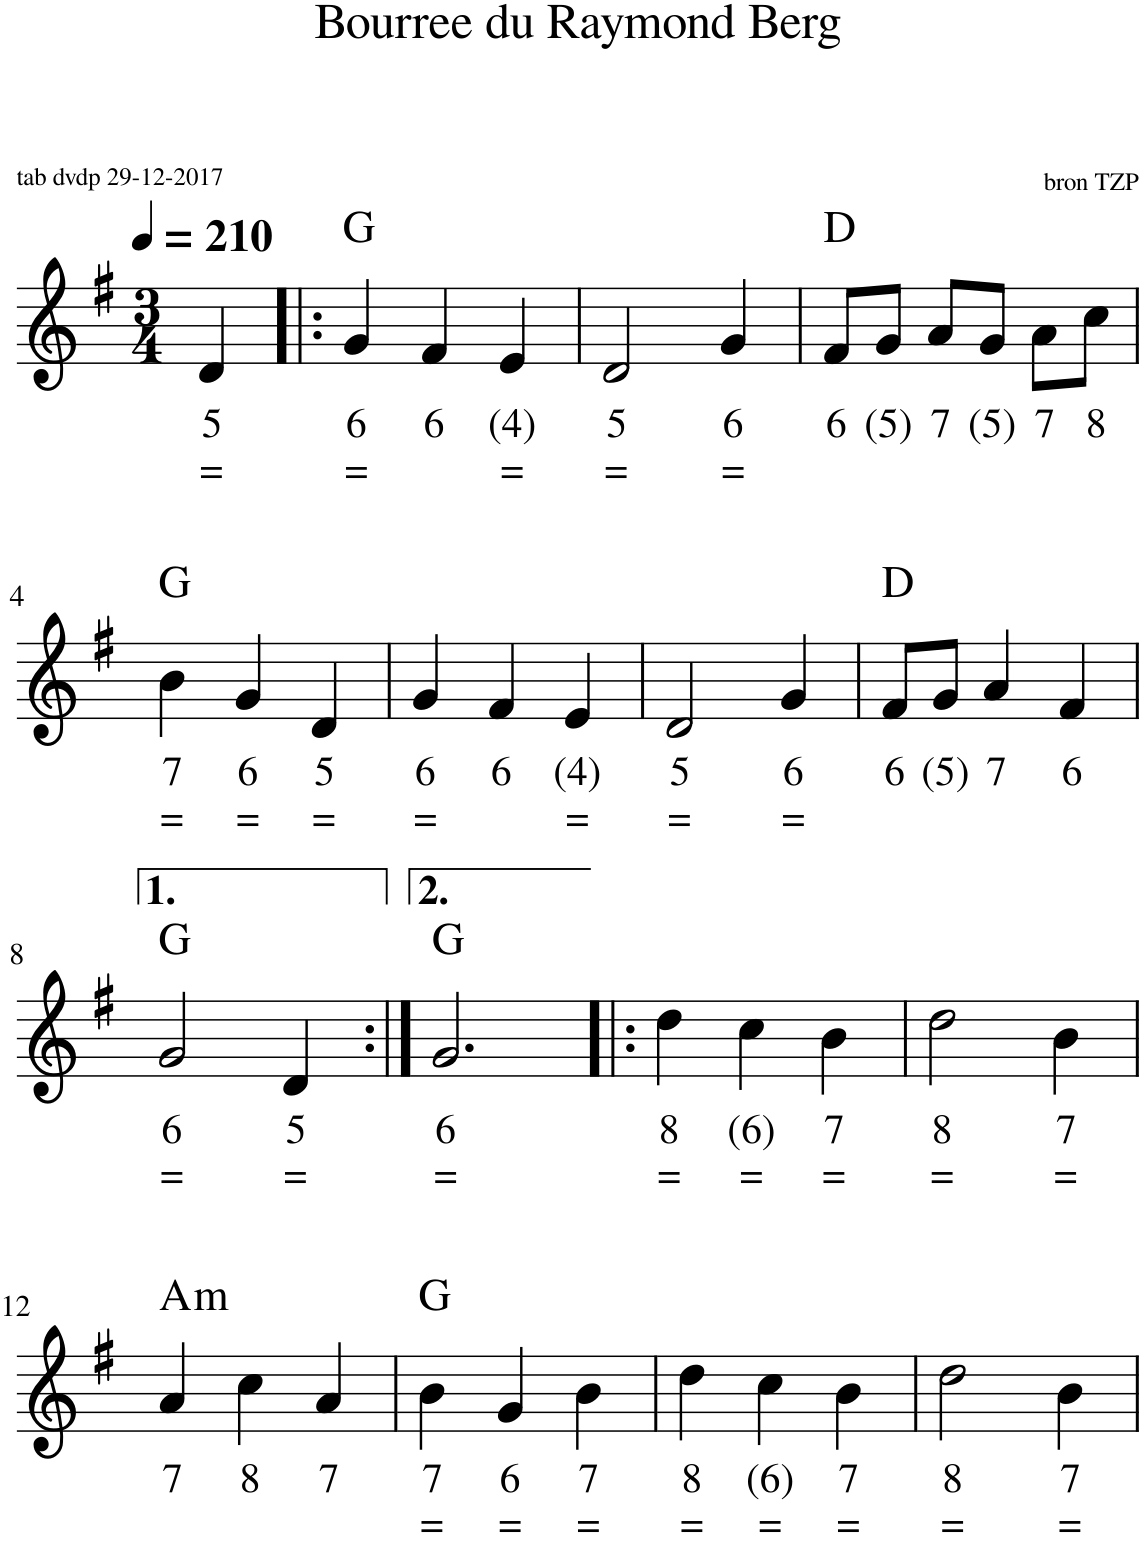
**kern	**text	**text	**harte
*part1	*part1	*part1	*part1
*staff1	*staff1	*staff1	*
*I"Accordeon	*	*	*
*I'Acc	*	*	*
*clefG2	*	*	*
*k[f#]	*	*	*
*M3/4	*	*	*
*MM210	*	*	*
=	=	=	=
!	!LO:LY:b	!LO:LY:b	!
4d/	5	=	.
=1!|:	=1!|:	=1!|:	=1!|:
!	!LO:LY:b	!LO:LY:b	!
4g/	6	=	G:maj
!	!LO:LY:b	!	!
4f#/	6	.	.
!	!LO:LY:b	!LO:LY:b	!
4e/	(4)	=	.
=2	=2	=2	=2
!	!LO:LY:b	!LO:LY:b	!
2d/	5	=	.
!	!LO:LY:b	!LO:LY:b	!
4g/	6	=	.
=3	=3	=3	=3
!	!LO:LY:b	!	!
8f#/L	6	.	D:maj
!	!LO:LY:b	!	!
8g/J	(5)	.	.
!	!LO:LY:b	!	!
8a/L	7	.	.
!	!LO:LY:b	!	!
8g/J	(5)	.	.
!	!LO:LY:b	!	!
8a\L	7	.	.
!	!LO:LY:b	!	!
8cc\J	8	.	.
!!LO:LB:g=z
=4	=4	=4	=4
!	!LO:LY:b	!LO:LY:b	!
4b\	7	=	G:maj
!	!LO:LY:b	!LO:LY:b	!
4g/	6	=	.
!	!LO:LY:b	!LO:LY:b	!
4d/	5	=	.
=5	=5	=5	=5
!	!LO:LY:b	!LO:LY:b	!
4g/	6	=	.
!	!LO:LY:b	!	!
4f#/	6	.	.
!	!LO:LY:b	!LO:LY:b	!
4e/	(4)	=	.
=6	=6	=6	=6
!	!LO:LY:b	!LO:LY:b	!
2d/	5	=	.
!	!LO:LY:b	!LO:LY:b	!
4g/	6	=	.
=7	=7	=7	=7
!	!LO:LY:b	!	!
8f#/L	6	.	D:maj
!	!LO:LY:b	!	!
8g/J	(5)	.	.
!	!LO:LY:b	!	!
4a/	7	.	.
!	!LO:LY:b	!	!
4f#/	6	.	.
!!LO:LB:g=z
=8	=8	=8	=8
!	!LO:LY:b	!LO:LY:b	!
2g/	6	=	G:maj
!	!LO:LY:b	!LO:LY:b	!
4d/	5	=	.
=9:|!	=9:|!	=9:|!	=9:|!
!	!LO:LY:b	!LO:LY:b	!
2.g/	6	=	G:maj
=10!|:	=10!|:	=10!|:	=10!|:
!	!LO:LY:b	!LO:LY:b	!
4dd\	8	=	.
!	!LO:LY:b	!LO:LY:b	!
4cc\	(6)	=	.
!	!LO:LY:b	!LO:LY:b	!
4b\	7	=	.
=11	=11	=11	=11
!	!LO:LY:b	!LO:LY:b	!
2dd\	8	=	.
!	!LO:LY:b	!LO:LY:b	!
4b\	7	=	.
!!LO:LB:g=z
=12	=12	=12	=12
!	!LO:LY:b	!	!LO:H:kt=m
4a/	7	.	A:min
!	!LO:LY:b	!	!
4cc\	8	.	.
!	!LO:LY:b	!	!
4a/	7	.	.
=13	=13	=13	=13
!	!LO:LY:b	!LO:LY:b	!
4b\	7	=	G:maj
!	!LO:LY:b	!LO:LY:b	!
4g/	6	=	.
!	!LO:LY:b	!LO:LY:b	!
4b\	7	=	.
=14	=14	=14	=14
!	!LO:LY:b	!LO:LY:b	!
4dd\	8	=	.
!	!LO:LY:b	!LO:LY:b	!
4cc\	(6)	=	.
!	!LO:LY:b	!LO:LY:b	!
4b\	7	=	.
=15	=15	=15	=15
!	!LO:LY:b	!LO:LY:b	!
2dd\	8	=	.
!	!LO:LY:b	!LO:LY:b	!
4b\	7	=	.
=	=	=	=
*-	*-	*-	*-
